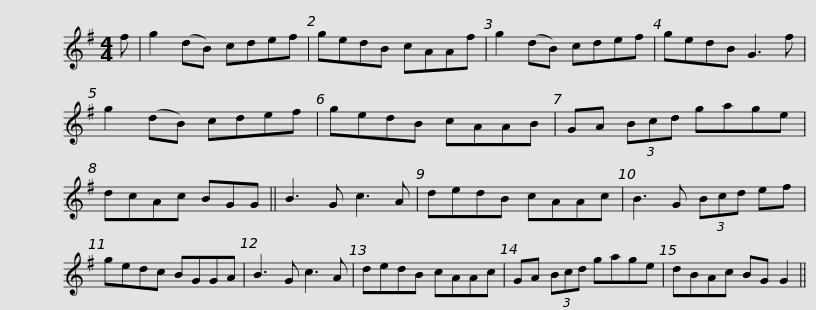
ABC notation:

X:1
L:1/8
M:4/4
I:linebreak $
K:G
V:1 treble
V:1
 f | g2 (dB) cdef | gedB cAAf | g2 (dB) cdef | gedB G3 f | %5
 g2 (dB) cdef | gedB cAAB |$ GA (3Bcd gage | dcAc BGG || B3 G c3 A | %10
 dedB cAAc | B3 G (3Bcd ef | gedc BGGA |$ B3 G c3 A | dedB cAAc | %15
 GA (3Bcd gage | dBAc BG G2 || %17
